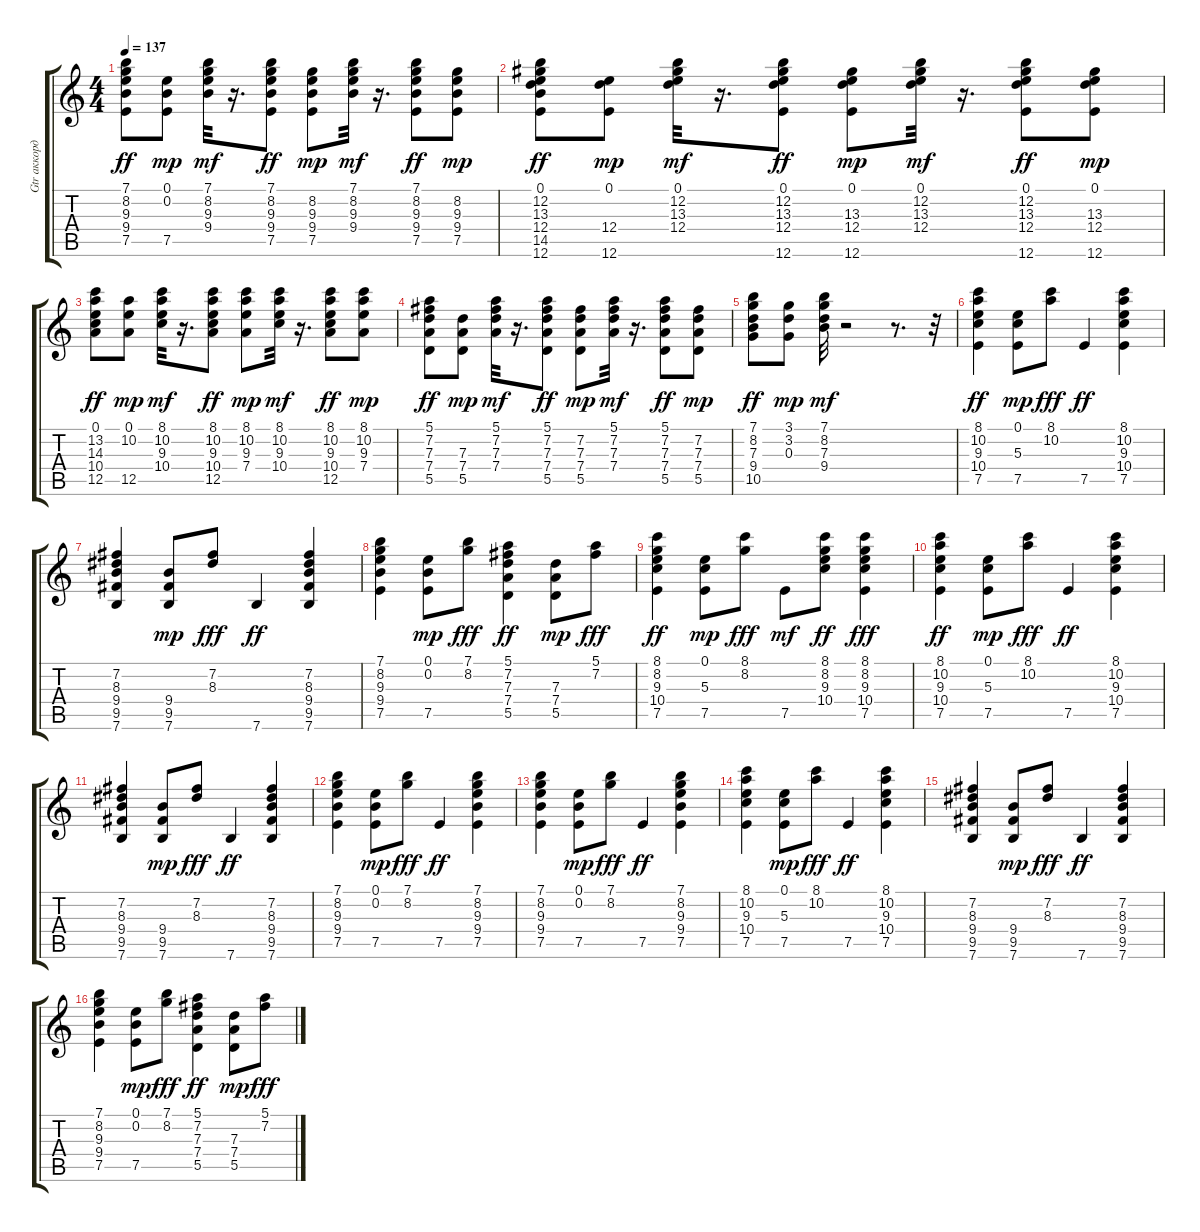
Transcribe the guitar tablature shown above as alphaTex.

\track ("Gtr аккорды" "Gtr аккорд") {instrument acousticguitarsteel}
\staff {score tabs}
\tuning (E4 B3 G3 D3 A2 E2) {hide}
\ts (4 4)
\tempo 137
\clef g2
\ks c
(7.1 8.2 9.3 9.4 7.5).8{dy ff} (0.1 0.2 7.5).8{dy mp} (7.1 8.2 9.3 9.4).32{dy mf} r.16{d} (7.1 8.2 9.3 9.4 7.5).8{dy ff} (8.2 9.3 9.4 7.5).8{dy mp} (7.1 8.2 9.3 9.4).32{dy mf} r.16{d} (7.1 8.2 9.3 9.4 7.5).8{dy ff} (8.2 9.3 9.4 7.5).8{dy mp} |
(0.1 12.2 13.3 12.4 14.5 12.6).8{dy ff} (0.1 12.4 12.6).8{dy mp} (0.1 12.2 13.3 12.4).32{dy mf} r.16{d} (0.1 12.2 13.3 12.4 12.6).8{dy ff} (0.1 13.3 12.4 12.6).8{dy mp} (0.1 12.2 13.3 12.4).32{dy mf} r.16{d} (0.1 12.2 13.3 12.4 12.6).8{dy ff} (0.1 13.3 12.4 12.6).8{dy mp} |
(0.1 13.2 14.3 10.4 12.5).8{dy ff} (0.1 10.2 12.5).8{dy mp} (8.1 10.2 9.3 10.4).32{dy mf} r.16{d} (8.1 10.2 9.3 10.4 12.5).8{dy ff} (8.1 10.2 9.3 7.4).8{dy mp} (8.1 10.2 9.3 10.4).32{dy mf} r.16{d} (8.1 10.2 9.3 10.4 12.5).8{dy ff} (8.1 10.2 9.3 7.4).8{dy mp} |
(5.1 7.2 7.3 7.4 5.5).8{dy ff} (7.3 7.4 5.5).8{dy mp} (5.1 7.2 7.3 7.4).32{dy mf} r.16{d} (5.1 7.2 7.3 7.4 5.5).8{dy ff} (7.2 7.3 7.4 5.5).8{dy mp} (5.1 7.2 7.3 7.4).32{dy mf} r.16{d} (5.1 7.2 7.3 7.4 5.5).8{dy ff} (7.2 7.3 7.4 5.5).8{dy mp} |
(7.1 8.2 7.3 9.4 10.5).8{dy ff} (3.1 3.2 0.3).8{dy mp} (7.1 8.2 7.3 9.4).32{dy mf} r.2 r.8{d} r.32 |
(8.1 10.2 9.3 10.4 7.5).4{dy ff} (0.1 5.3 7.5).8{dy mp} (8.1 10.2).8{dy fff} 7.5.4{dy ff} (8.1 10.2 9.3 10.4 7.5).4 |
(7.2 8.3 9.4 9.5 7.6).4 (9.4 9.5 7.6).8{dy mp} (7.2 8.3).8{dy fff} 7.6.4{dy ff} (7.2 8.3 9.4 9.5 7.6).4 |
(7.1 8.2 9.3 9.4 7.5).4 (0.1 0.2 7.5).8{dy mp} (7.1 8.2).8{dy fff} (5.1 7.2 7.3 7.4 5.5).4{dy ff} (7.3 7.4 5.5).8{dy mp} (5.1 7.2).8{dy fff} |
(8.1 8.2 9.3 10.4 7.5).4{dy ff} (0.1 5.3 7.5).8{dy mp} (8.1 8.2).8{dy fff} 7.5.8{dy mf} (8.1 8.2 9.3 10.4).8{dy ff} (8.1 8.2 9.3 10.4 7.5).4{dy fff} |
(8.1 10.2 9.3 10.4 7.5).4{dy ff} (0.1 5.3 7.5).8{dy mp} (8.1 10.2).8{dy fff} 7.5.4{dy ff} (8.1 10.2 9.3 10.4 7.5).4 |
(7.2 8.3 9.4 9.5 7.6).4 (9.4 9.5 7.6).8{dy mp} (7.2 8.3).8{dy fff} 7.6.4{dy ff} (7.2 8.3 9.4 9.5 7.6).4 |
(7.1 8.2 9.3 9.4 7.5).4 (0.1 0.2 7.5).8{dy mp} (7.1 8.2).8{dy fff} 7.5.4{dy ff} (7.1 8.2 9.3 9.4 7.5).4 |
(7.1 8.2 9.3 9.4 7.5).4 (0.1 0.2 7.5).8{dy mp} (7.1 8.2).8{dy fff} 7.5.4{dy ff} (7.1 8.2 9.3 9.4 7.5).4 |
(8.1 10.2 9.3 10.4 7.5).4 (0.1 5.3 7.5).8{dy mp} (8.1 10.2).8{dy fff} 7.5.4{dy ff} (8.1 10.2 9.3 10.4 7.5).4 |
(7.2 8.3 9.4 9.5 7.6).4 (9.4 9.5 7.6).8{dy mp} (7.2 8.3).8{dy fff} 7.6.4{dy ff} (7.2 8.3 9.4 9.5 7.6).4 |
(7.1 8.2 9.3 9.4 7.5).4 (0.1 0.2 7.5).8{dy mp} (7.1 8.2).8{dy fff} (5.1 7.2 7.3 7.4 5.5).4{dy ff} (7.3 7.4 5.5).8{dy mp} (5.1 7.2).8{dy fff}
